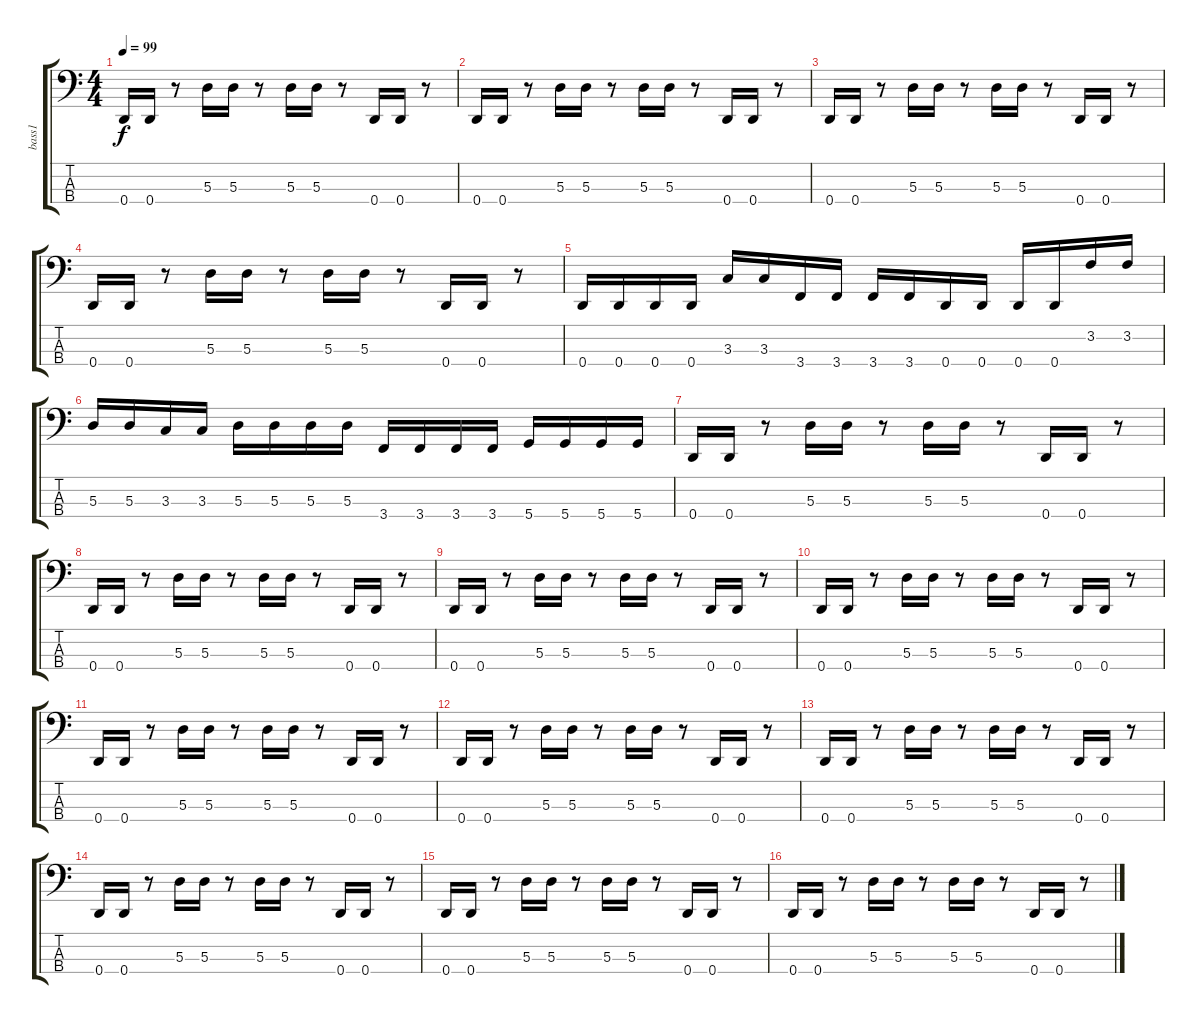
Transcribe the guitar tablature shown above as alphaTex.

\track ("bass1" "bass1") {instrument electricbassfinger}
\staff {score tabs}
\tuning (G2 D2 A1 D1) {hide}
\ts (4 4)
\tempo 99
\clef f4
\ks c
0.4.16{dy f} 0.4.16 r.8 5.3.16 5.3.16 r.8 5.3.16 5.3.16 r.8 0.4.16 0.4.16 r.8 |
0.4.16 0.4.16 r.8 5.3.16 5.3.16 r.8 5.3.16 5.3.16 r.8 0.4.16 0.4.16 r.8 |
0.4.16 0.4.16 r.8 5.3.16 5.3.16 r.8 5.3.16 5.3.16 r.8 0.4.16 0.4.16 r.8 |
0.4.16 0.4.16 r.8 5.3.16 5.3.16 r.8 5.3.16 5.3.16 r.8 0.4.16 0.4.16 r.8 |
0.4.16 0.4.16 0.4.16 0.4.16 3.3.16 3.3.16 3.4.16 3.4.16 3.4.16 3.4.16 0.4.16 0.4.16 0.4.16 0.4.16 3.2.16 3.2.16 |
5.3.16 5.3.16 3.3.16 3.3.16 5.3.16 5.3.16 5.3.16 5.3.16 3.4.16 3.4.16 3.4.16 3.4.16 5.4.16 5.4.16 5.4.16 5.4.16 |
0.4.16 0.4.16 r.8 5.3.16 5.3.16 r.8 5.3.16 5.3.16 r.8 0.4.16 0.4.16 r.8 |
0.4.16 0.4.16 r.8 5.3.16 5.3.16 r.8 5.3.16 5.3.16 r.8 0.4.16 0.4.16 r.8 |
0.4.16 0.4.16 r.8 5.3.16 5.3.16 r.8 5.3.16 5.3.16 r.8 0.4.16 0.4.16 r.8 |
0.4.16 0.4.16 r.8 5.3.16 5.3.16 r.8 5.3.16 5.3.16 r.8 0.4.16 0.4.16 r.8 |
0.4.16 0.4.16 r.8 5.3.16 5.3.16 r.8 5.3.16 5.3.16 r.8 0.4.16 0.4.16 r.8 |
0.4.16 0.4.16 r.8 5.3.16 5.3.16 r.8 5.3.16 5.3.16 r.8 0.4.16 0.4.16 r.8 |
0.4.16 0.4.16 r.8 5.3.16 5.3.16 r.8 5.3.16 5.3.16 r.8 0.4.16 0.4.16 r.8 |
0.4.16 0.4.16 r.8 5.3.16 5.3.16 r.8 5.3.16 5.3.16 r.8 0.4.16 0.4.16 r.8 |
0.4.16 0.4.16 r.8 5.3.16 5.3.16 r.8 5.3.16 5.3.16 r.8 0.4.16 0.4.16 r.8 |
0.4.16 0.4.16 r.8 5.3.16 5.3.16 r.8 5.3.16 5.3.16 r.8 0.4.16 0.4.16 r.8
